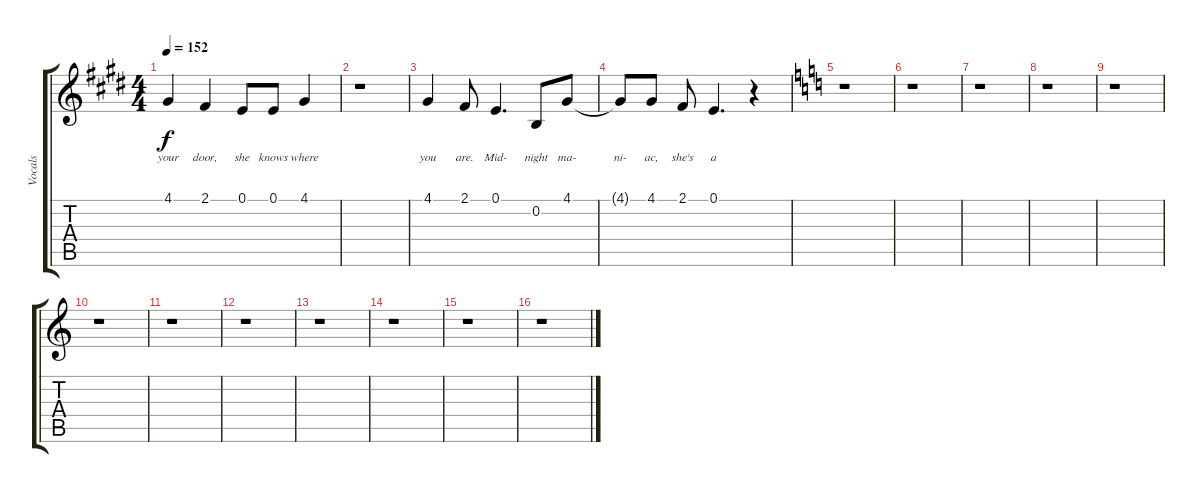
\track ("Vocals" "Vocals") {instrument flute}
\staff {score tabs}
\tuning (E4 B3 G3 D3 A2 E2) {hide}
\ts (4 4)
\tempo 152
\clef g2
\ks e
4.1.4{lyrics (0 "your") lyrics (1 "") lyrics (2 "") lyrics (3 "") lyrics (4 "") dy f} 2.1.4{lyrics (0 "door,") lyrics (1 "") lyrics (2 "") lyrics (3 "") lyrics (4 "")} 0.1.8{lyrics (0 "she") lyrics (1 "") lyrics (2 "") lyrics (3 "") lyrics (4 "")} 0.1.8{lyrics (0 "knows") lyrics (1 "") lyrics (2 "") lyrics (3 "") lyrics (4 "")} 4.1.4{lyrics (0 "where") lyrics (1 "") lyrics (2 "") lyrics (3 "") lyrics (4 "")} |
r.1 |
4.1.4{lyrics (0 "you") lyrics (1 "") lyrics (2 "") lyrics (3 "") lyrics (4 "")} 2.1.8{lyrics (0 "are.") lyrics (1 "") lyrics (2 "") lyrics (3 "") lyrics (4 "")} 0.1.4{d lyrics (0 "Mid-") lyrics (1 "") lyrics (2 "") lyrics (3 "") lyrics (4 "")} 0.2.8{lyrics (0 "night") lyrics (1 "") lyrics (2 "") lyrics (3 "") lyrics (4 "")} 4.1.8{lyrics (0 "ma-") lyrics (1 "") lyrics (2 "") lyrics (3 "") lyrics (4 "")} |
4.1{t}.8{lyrics (0 "ni-") lyrics (1 "") lyrics (2 "") lyrics (3 "") lyrics (4 "")} 4.1.8{lyrics (0 "ac,") lyrics (1 "") lyrics (2 "") lyrics (3 "") lyrics (4 "")} 2.1.8{lyrics (0 "she's") lyrics (1 "") lyrics (2 "") lyrics (3 "") lyrics (4 "")} 0.1.4{d lyrics (0 "a") lyrics (1 "") lyrics (2 "") lyrics (3 "") lyrics (4 "")} r.4 |
\ks c
r.1 |
r.1 |
r.1 |
r.1 |
r.1 |
r.1 |
r.1 |
r.1 |
r.1 |
r.1 |
r.1 |
r.1
